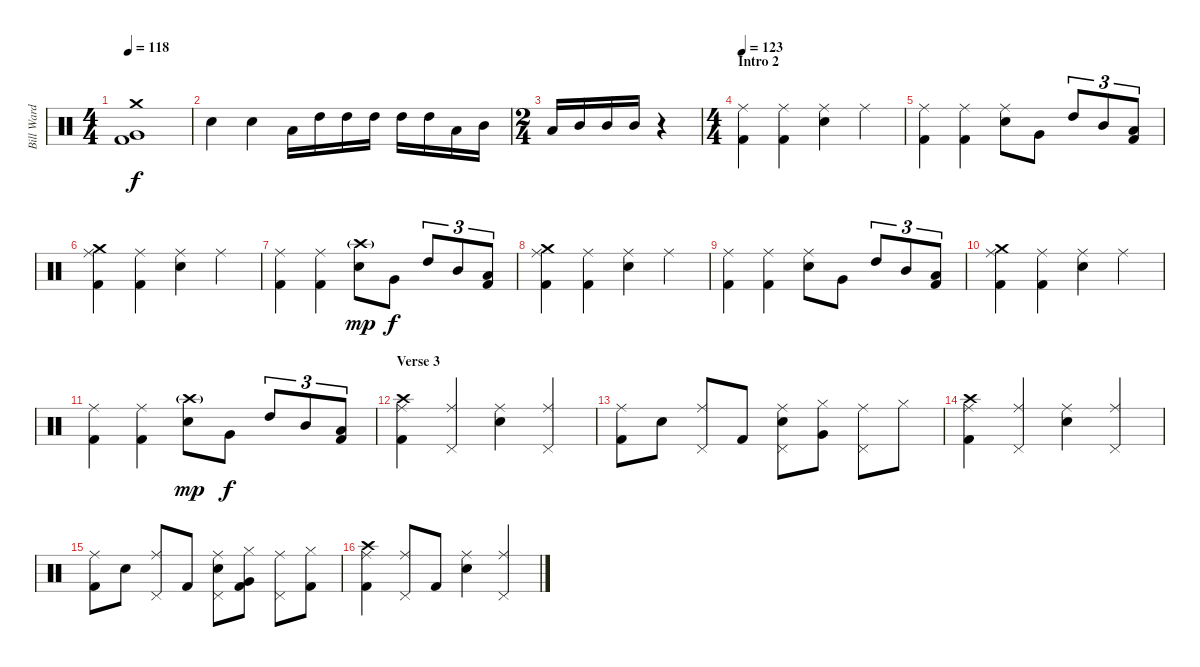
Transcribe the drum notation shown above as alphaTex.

\track ("Bill Ward" "Bill Ward") {instrument percussion}
\staff {score}
\articulation defaults
\ts (4 4)
\tempo 118
\clef neutral
\ks c
("Crash medium (hit)" "Very Low Tom (hit)" "Kick (hit) 2").1{dy f} |
"Electric Snare (hit)".4 "Electric Snare (hit)".4 "Low Floor Tom (hit)".16 "High Tom (hit)".16 "High Tom (hit)".16 "High Tom (hit)".16 "High Tom (hit)".16 "High Tom (hit)".16 "Low Floor Tom (hit)".16 "Mid Tom (hit)".16 |
\ts (2 4)
"Low Floor Tom (hit)".16 "Mid Tom (hit)".16 "Mid Tom (hit)".16 "Mid Tom (hit)".16 r.4 |
\ts (4 4)
\section ("" "Intro 2")
\tempo 123
("Ride (middle)" "Kick (hit) 2").4 ("Ride (middle)" "Kick (hit) 2").4 ("Ride (middle)" "Snare (hit) 2").4 "Ride (middle)".4 |
("Ride (middle)" "Kick (hit) 2").4 ("Ride (middle)" "Kick (hit) 2").4 ("Ride (middle)" "Snare (hit) 2").8 "Very Low Tom (hit)".8 "High Tom (hit)".8{tu (3 2)} "Mid Tom (hit)".8{tu (3 2)} ("Low Tom (hit)" "Kick (hit) 2").8{tu (3 2)} |
("Crash medium (hit)" "Ride (middle)" "Kick (hit) 2").4 ("Ride (middle)" "Kick (hit) 2").4 ("Ride (middle)" "Snare (hit) 2").4 "Ride (middle)".4 |
("Ride (middle)" "Kick (hit) 2").4 ("Ride (middle)" "Kick (hit) 2").4 ("Crash high (hit)"{g} "Snare (hit) 2").8{dy mp} "Very Low Tom (hit)".8{dy f} "High Tom (hit)".8{tu (3 2)} "Mid Tom (hit)".8{tu (3 2)} ("Low Tom (hit)" "Kick (hit) 2").8{tu (3 2)} |
("Crash medium (hit)" "Ride (middle)" "Kick (hit) 2").4 ("Ride (middle)" "Kick (hit) 2").4 ("Ride (middle)" "Snare (hit) 2").4 "Ride (middle)".4 |
("Ride (middle)" "Kick (hit) 2").4 ("Ride (middle)" "Kick (hit) 2").4 ("Ride (middle)" "Snare (hit) 2").8 "Very Low Tom (hit)".8 "High Tom (hit)".8{tu (3 2)} "Mid Tom (hit)".8{tu (3 2)} ("Low Tom (hit)" "Kick (hit) 2").8{tu (3 2)} |
("Crash medium (hit)" "Ride (middle)" "Kick (hit) 2").4 ("Ride (middle)" "Kick (hit) 2").4 ("Ride (middle)" "Snare (hit) 2").4 "Ride (middle)".4 |
("Ride (middle)" "Kick (hit) 2").4 ("Ride (middle)" "Kick (hit) 2").4 ("Crash high (hit)"{g} "Snare (hit) 2").8{dy mp} "Very Low Tom (hit)".8{dy f} "High Tom (hit)".8{tu (3 2)} "Mid Tom (hit)".8{tu (3 2)} ("Low Tom (hit)" "Kick (hit) 2").8{tu (3 2)} |
\section ("" "Verse 3")
("Crash high (hit)" "Ride (middle)" "Kick (hit) 2").4 ("Pedal Hi-Hat (hit)" "Ride (middle)").4 ("Ride (middle)" "Snare (hit) 2").4 ("Pedal Hi-Hat (hit)" "Ride (middle)").4 |
("Ride (middle)" "Kick (hit) 2").8 "Snare (hit) 2".8 ("Pedal Hi-Hat (hit)" "Ride (middle)").8 "Kick (hit) 2".8 ("Pedal Hi-Hat (hit)" "Ride (middle)" "Snare (hit) 2").8 ("Hi-Hat (closed)" "Very Low Tom (hit)").8 ("Pedal Hi-Hat (hit)" "Ride (middle)").8 "Hi-Hat (closed)".8 |
("Crash high (hit)" "Ride (middle)" "Kick (hit) 2").4 ("Pedal Hi-Hat (hit)" "Ride (middle)").4 ("Ride (middle)" "Snare (hit) 2").4 ("Pedal Hi-Hat (hit)" "Ride (middle)").4 |
("Ride (middle)" "Kick (hit) 2").8 "Snare (hit) 2".8 ("Pedal Hi-Hat (hit)" "Ride (middle)").8 "Kick (hit) 2".8 ("Pedal Hi-Hat (hit)" "Ride (middle)" "Snare (hit) 2").8 ("Hi-Hat (closed)" "Very Low Tom (hit)" "Kick (hit) 2").8 ("Pedal Hi-Hat (hit)" "Ride (middle)").8 ("Hi-Hat (closed)" "Kick (hit) 2").8 |
("Crash high (hit)" "Ride (middle)" "Kick (hit) 2").4 ("Pedal Hi-Hat (hit)" "Ride (middle)").8 "Kick (hit) 2".8 ("Ride (middle)" "Snare (hit) 2").4 ("Pedal Hi-Hat (hit)" "Ride (middle)").4
